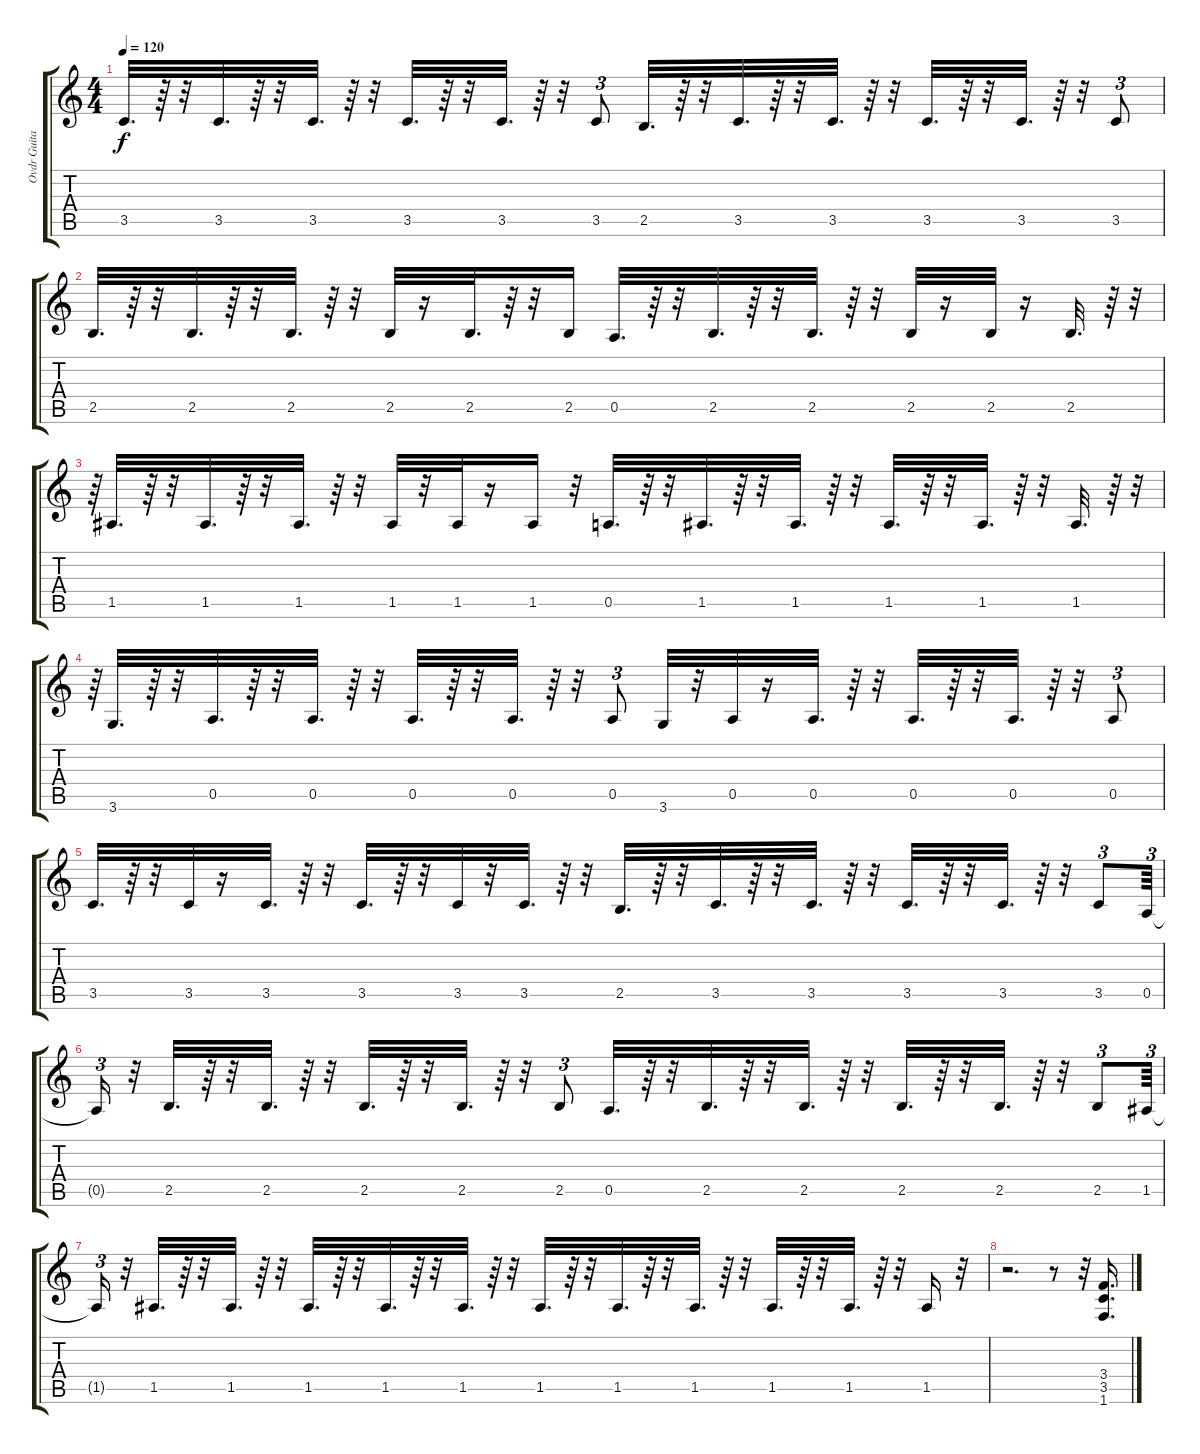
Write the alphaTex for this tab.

\track ("Ovdr Guitar" "Ovdr Guita") {instrument overdrivenguitar}
\staff {score tabs}
\tuning (E4 B3 G3 D3 A2 E2) {hide}
\ts (4 4)
\tempo 120
\clef g2
\ks c
3.5.32{d dy f} r.64 r.32 3.5.32{d} r.64 r.32 3.5.32{d} r.64 r.32 3.5.32{d} r.64 r.32 3.5.32{d} r.64 r.32 3.5.8{tu (3 2)} 2.5.32{d} r.64 r.32 3.5.32{d} r.64 r.32 3.5.32{d} r.64 r.32 3.5.32{d} r.64 r.32 3.5.32{d} r.64 r.32 3.5.8{tu (3 2)} |
2.5.32{d} r.64 r.32 2.5.32{d} r.64 r.32 2.5.32{d} r.64 r.32 2.5.32 r.16 2.5.32{d} r.64 r.32 2.5.16 0.5.32{d} r.64 r.32 2.5.32{d} r.64 r.32 2.5.32{d} r.64 r.32 2.5.32 r.16 2.5.32 r.16 2.5.32{d} r.64 r.32{tu (3 2)} |
r.64{tu (3 2)} 1.5.32{d} r.64 r.32 1.5.32{d} r.64 r.32 1.5.32{d} r.64 r.32 1.5.32 r.32 1.5.32 r.16 1.5.16 r.32 0.5.32{d} r.64 r.32 1.5.32{d} r.64 r.32 1.5.32{d} r.64 r.32 1.5.32{d} r.64 r.32 1.5.32{d} r.64 r.32 1.5.32{d} r.64 r.32{tu (3 2)} |
r.64{tu (3 2)} 3.6.32{d} r.64 r.32 0.5.32{d} r.64 r.32 0.5.32{d} r.64 r.32 0.5.32{d} r.64 r.32 0.5.32{d} r.64 r.32 0.5.8{tu (3 2)} 3.6.32 r.32 0.5.32 r.16 0.5.32{d} r.64 r.32 0.5.32{d} r.64 r.32 0.5.32{d} r.64 r.32 0.5.8{tu (3 2)} |
3.5.32{d} r.64 r.32 3.5.32 r.16 3.5.32{d} r.64 r.32 3.5.32{d} r.64 r.32 3.5.32 r.32 3.5.32{d} r.64 r.32 2.5.32{d} r.64 r.32 3.5.32{d} r.64 r.32 3.5.32{d} r.64 r.32 3.5.32{d} r.64 r.32 3.5.32{d} r.64 r.32 3.5.8{tu (3 2)} 0.5.64{tu (3 2)} |
0.5{t}.16{tu (3 2)} r.32 2.5.32{d} r.64 r.32 2.5.32{d} r.64 r.32 2.5.32{d} r.64 r.32 2.5.32{d} r.64 r.32 2.5.8{tu (3 2)} 0.5.32{d} r.64 r.32 2.5.32{d} r.64 r.32 2.5.32{d} r.64 r.32 2.5.32{d} r.64 r.32 2.5.32{d} r.64 r.32 2.5.8{tu (3 2)} 1.5.64{tu (3 2)} |
1.5{t}.16{tu (3 2)} r.32 1.5.32{d} r.64 r.32 1.5.32{d} r.64 r.32 1.5.32{d} r.64 r.32 1.5.32{d} r.64 r.32 1.5.32{d} r.64 r.32 1.5.32{d} r.64 r.32 1.5.32{d} r.64 r.32 1.5.32{d} r.64 r.32 1.5.32{d} r.64 r.32 1.5.32{d} r.64 r.32 1.5.16 r.32 |
r.2{d} r.8 r.32 (3.4 3.5 1.6).16{d}
